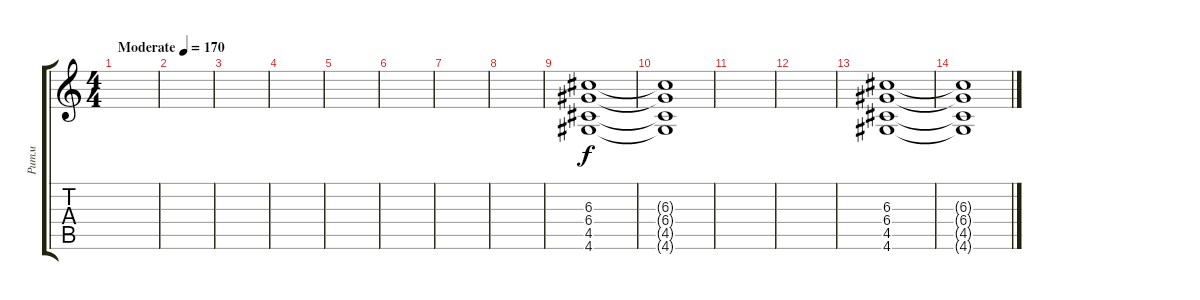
\track ("Ритм" "Ритм") {instrument overdrivenguitar}
\staff {score tabs}
\tuning (E4 B3 G3 D3 A2 E2) {hide}
\ts (4 4)
\tempo (170 "Moderate")
\clef g2
\ks c
|
|
|
|
|
|
|
|
(6.3 6.4 4.5 4.6).1 |
(6.3{t} 6.4{t} 4.5{t} 4.6{t}).1 |
|
|
(6.3 6.4 4.5 4.6).1 |
(6.3{t} 6.4{t} 4.5{t} 4.6{t}).1
